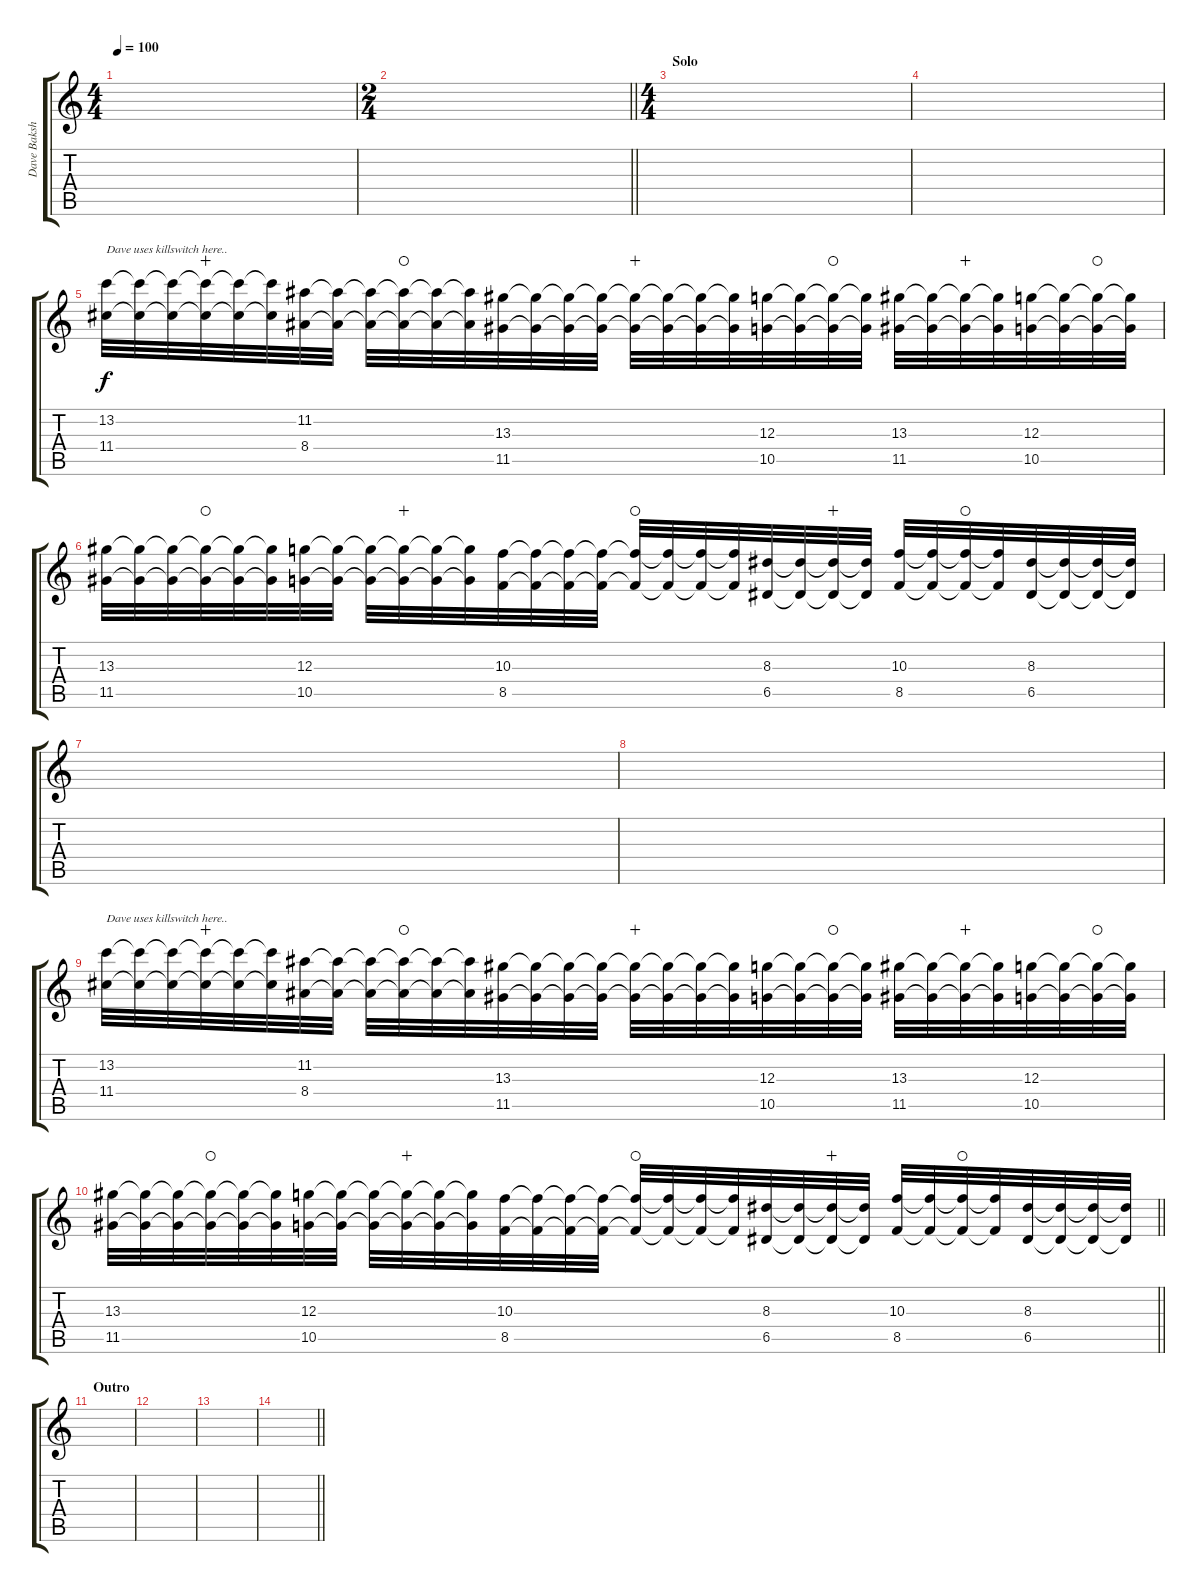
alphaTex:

\track ("Dave Baksh Solo 2" "Dave Baksh") {instrument distortionguitar}
\staff {score tabs}
\tuning (E4 B3 G3 D3 A2 D2) {hide}
\ts (4 4)
\tempo 100
\clef g2
\ks c
|
\ts (2 4)
\barLineRight lightlight
|
\ts (4 4)
\section ("" "Solo")
|
|
(13.2 11.4).32{txt "Dave uses killswitch here.."} (13.2{t} 11.4{t}).32{volume 0} (13.2{t} 11.4{t}).32{volume 12} (13.2{t} 11.4{t}).32{volume 0 wahc} (13.2{t} 11.4{t}).32{volume 12} (13.2{t} 11.4{t}).32{volume 0} (11.2 8.4).32{volume 12} (11.2{t} 8.4{t}).32{volume 0} (11.2{t} 8.4{t}).32{volume 12} (11.2{t} 8.4{t}).32{volume 0 waho} (11.2{t} 8.4{t}).32{volume 12} (11.2{t} 8.4{t}).32{volume 0} (13.3 11.5).32{volume 12} (13.3{t} 11.5{t}).32{volume 0} (13.3{t} 11.5{t}).32{volume 12} (13.3{t} 11.5{t}).32{volume 0} (13.3{t} 11.5{t}).32{volume 12 wahc} (13.3{t} 11.5{t}).32{volume 0} (13.3{t} 11.5{t}).32{volume 12} (13.3{t} 11.5{t}).32{volume 0} (12.3 10.5).32{volume 12} (12.3{t} 10.5{t}).32{volume 0} (12.3{t} 10.5{t}).32{volume 12 waho} (12.3{t} 10.5{t}).32{volume 0} (13.3 11.5).32{volume 12} (13.3{t} 11.5{t}).32{volume 0} (13.3{t} 11.5{t}).32{volume 12 wahc} (13.3{t} 11.5{t}).32{volume 0} (12.3 10.5).32{volume 12} (12.3{t} 10.5{t}).32{volume 0} (12.3{t} 10.5{t}).32{volume 12 waho} (12.3{t} 10.5{t}).32{volume 0} |
(13.3 11.5).32{volume 12} (13.3{t} 11.5{t}).32{volume 0} (13.3{t} 11.5{t}).32{volume 12} (13.3{t} 11.5{t}).32{volume 0 waho} (13.3{t} 11.5{t}).32{volume 12} (13.3{t} 11.5{t}).32{volume 0} (12.3 10.5).32{volume 12} (12.3{t} 10.5{t}).32{volume 0} (12.3{t} 10.5{t}).32{volume 12} (12.3{t} 10.5{t}).32{volume 0 wahc} (12.3{t} 10.5{t}).32{volume 12} (12.3{t} 10.5{t}).32{volume 0} (10.3 8.5).32{volume 12} (10.3{t} 8.5{t}).32{volume 0} (10.3{t} 8.5{t}).32{volume 12} (10.3{t} 8.5{t}).32{volume 0} (10.3{t} 8.5{t}).32{volume 12 waho} (10.3{t} 8.5{t}).32{volume 0} (10.3{t} 8.5{t}).32{volume 12} (10.3{t} 8.5{t}).32{volume 0} (8.3 6.5).32{volume 12} (8.3{t} 6.5{t}).32{volume 0} (8.3{t} 6.5{t}).32{volume 12 wahc} (8.3{t} 6.5{t}).32{volume 0} (10.3 8.5).32{volume 12} (10.3{t} 8.5{t}).32{volume 0} (10.3{t} 8.5{t}).32{volume 12 waho} (10.3{t} 8.5{t}).32{volume 0} (8.3 6.5).32{volume 12} (8.3{t} 6.5{t}).32{volume 0} (8.3{t} 6.5{t}).32{volume 12} (8.3{t} 6.5{t}).32{volume 0} |
|
|
(13.2 11.4).32{txt "Dave uses killswitch here.."} (13.2{t} 11.4{t}).32{volume 0} (13.2{t} 11.4{t}).32{volume 12} (13.2{t} 11.4{t}).32{volume 0 wahc} (13.2{t} 11.4{t}).32{volume 12} (13.2{t} 11.4{t}).32{volume 0} (11.2 8.4).32{volume 12} (11.2{t} 8.4{t}).32{volume 0} (11.2{t} 8.4{t}).32{volume 12} (11.2{t} 8.4{t}).32{volume 0 waho} (11.2{t} 8.4{t}).32{volume 12} (11.2{t} 8.4{t}).32{volume 0} (13.3 11.5).32{volume 12} (13.3{t} 11.5{t}).32{volume 0} (13.3{t} 11.5{t}).32{volume 12} (13.3{t} 11.5{t}).32{volume 0} (13.3{t} 11.5{t}).32{volume 12 wahc} (13.3{t} 11.5{t}).32{volume 0} (13.3{t} 11.5{t}).32{volume 12} (13.3{t} 11.5{t}).32{volume 0} (12.3 10.5).32{volume 12} (12.3{t} 10.5{t}).32{volume 0} (12.3{t} 10.5{t}).32{volume 12 waho} (12.3{t} 10.5{t}).32{volume 0} (13.3 11.5).32{volume 12} (13.3{t} 11.5{t}).32{volume 0} (13.3{t} 11.5{t}).32{volume 12 wahc} (13.3{t} 11.5{t}).32{volume 0} (12.3 10.5).32{volume 12} (12.3{t} 10.5{t}).32{volume 0} (12.3{t} 10.5{t}).32{volume 12 waho} (12.3{t} 10.5{t}).32{volume 0} |
\barLineRight lightlight
(13.3 11.5).32{volume 12} (13.3{t} 11.5{t}).32{volume 0} (13.3{t} 11.5{t}).32{volume 12} (13.3{t} 11.5{t}).32{volume 0 waho} (13.3{t} 11.5{t}).32{volume 12} (13.3{t} 11.5{t}).32{volume 0} (12.3 10.5).32{volume 12} (12.3{t} 10.5{t}).32{volume 0} (12.3{t} 10.5{t}).32{volume 12} (12.3{t} 10.5{t}).32{volume 0 wahc} (12.3{t} 10.5{t}).32{volume 12} (12.3{t} 10.5{t}).32{volume 0} (10.3 8.5).32{volume 12} (10.3{t} 8.5{t}).32{volume 0} (10.3{t} 8.5{t}).32{volume 12} (10.3{t} 8.5{t}).32{volume 0} (10.3{t} 8.5{t}).32{volume 12 waho} (10.3{t} 8.5{t}).32{volume 0} (10.3{t} 8.5{t}).32{volume 12} (10.3{t} 8.5{t}).32{volume 0} (8.3 6.5).32{volume 12} (8.3{t} 6.5{t}).32{volume 0} (8.3{t} 6.5{t}).32{volume 12 wahc} (8.3{t} 6.5{t}).32{volume 0} (10.3 8.5).32{volume 12} (10.3{t} 8.5{t}).32{volume 0} (10.3{t} 8.5{t}).32{volume 12 waho} (10.3{t} 8.5{t}).32{volume 0} (8.3 6.5).32{volume 12} (8.3{t} 6.5{t}).32{volume 0} (8.3{t} 6.5{t}).32{volume 12} (8.3{t} 6.5{t}).32{volume 0} |
\section ("" "Outro")
|
|
|
\barLineRight lightlight
